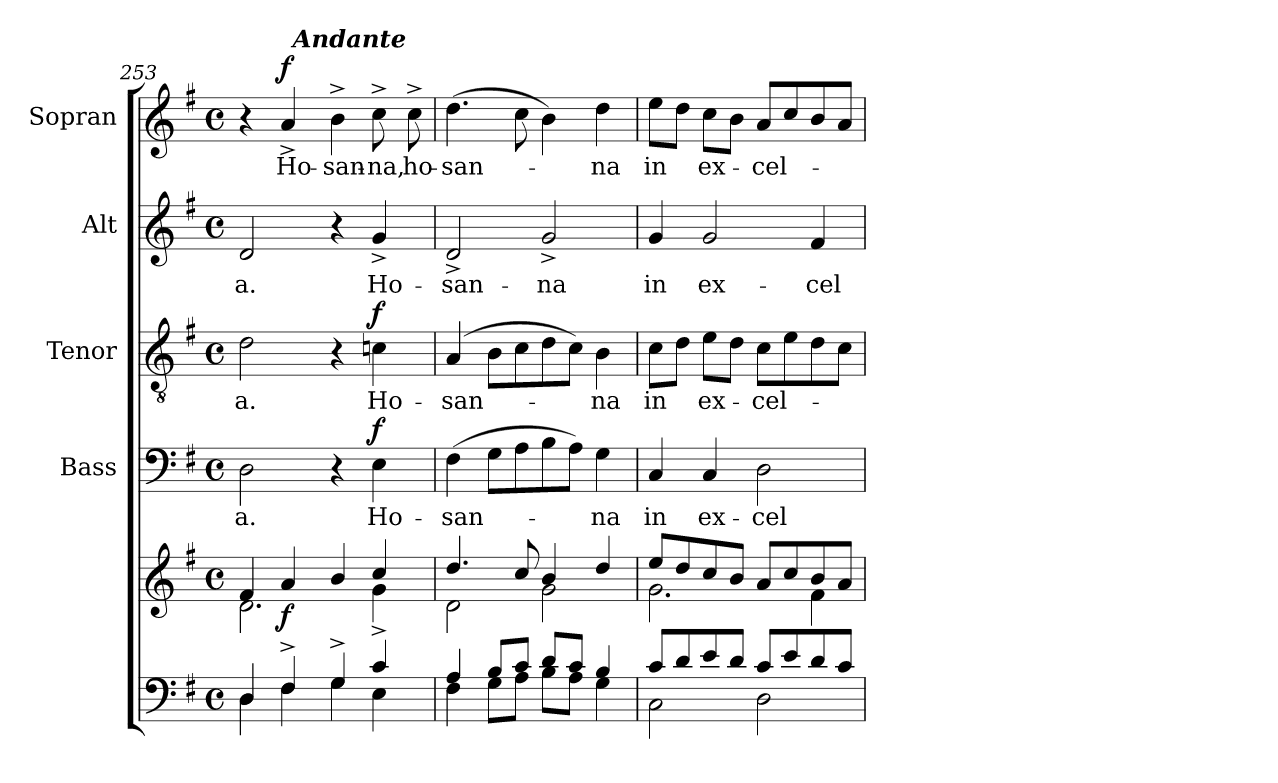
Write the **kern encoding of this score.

**kern	**kern	**dynam	**kern	**text	**dynam	**kern	**text	**dynam	**kern	**text	**kern	**text	**dynam
*part5	*part5	*part5	*part4	*part4	*part4	*part3	*part3	*part3	*part2	*part2	*part1	*part1	*part1
*staff6	*staff5	*staff5/6	*staff4	*staff4	*staff4	*staff3	*staff3	*staff3	*staff2	*staff2	*staff1	*staff1	*staff1
*	*	*	*I"Bass	*	*	*I"Tenor	*	*	*I"Alt	*	*I"Sopran	*	*
*	*	*	*I'B.	*	*	*I'T.	*	*	*I'A.	*	*I'S.	*	*
*clefF4	*clefG2	*	*clefF4	*	*	*clefGv2	*	*	*clefG2	*	*clefG2	*	*
*k[f#]	*k[f#]	*	*k[f#]	*	*	*k[f#]	*	*	*k[f#]	*	*k[f#]	*	*
*G:	*G:	*	*G:	*	*	*G:	*	*	*G:	*	*G:	*	*
*M4/4	*M4/4	*	*M4/4	*	*	*M4/4	*	*	*M4/4	*	*M4/4	*	*
*met(c)	*met(c)	*	*met(c)	*	*	*met(c)	*	*	*met(c)	*	*met(c)	*	*
=253	=253	=253	=253	=253	=253	=253	=253	=253	=253	=253	=253	=253	=253
*^	*^	*	*	*	*	*	*	*	*	*	*	*	*
!	!	!	!	!	!	!LO:LY:b	!	!	!LO:LY:b	!	!	!LO:LY:b	!	!	!
*	*	*	*	*	*	*	*	*	*	*	*	*	*^	*	*
4D/	4D\	4f#/	2.d\	.	2D\	-a.	.	2d\	-a.	.	2d/	-a.	4r	4ryy	.	.
!	!	!	!	!LO:DY:b	!	!	!	!	!	!	!	!	!	!	!LO:LY:b	!LO:DY:a
4F#^>/	4F#\	4a/	.	f	.	.	.	.	.	.	.	.	4a^>/	32ryy	Ho-	f
!	!	!	!	!	!	!	!	!	!	!	!	!	!	!LO:TX:a:Bi:t=Andante	!	!
.	.	.	.	.	.	.	.	.	.	.	.	.	.	2ryy	.	.
!	!	!	!	!	!	!	!	!	!	!	!	!	!	!	!LO:LY:b	!
4G^>/	4G\	4b/	.	.	4r	.	.	4r	.	.	4r	.	4b^>\	.	-san-	.
!	!	!	!	!	!	!LO:LY:b	!LO:DY:a	!	!LO:LY:b	!LO:DY:a	!	!LO:LY:b	!	!	!LO:LY:b	!
4c^>/	4E\	4cc/	4g\	.	4E\	Ho-	f	4cn\	Ho-	f	4g^</	Ho-	8cc^>\	.	-na,	.
.	.	.	.	.	.	.	.	.	.	.	.	.	.	8..ryy	.	.
!	!	!	!	!	!	!	!	!	!	!	!	!	!	!	!LO:LY:b	!
.	.	.	.	.	.	.	.	.	.	.	.	.	8cc^>\	.	ho-	.
=254	=254	=254	=254	=254	=254	=254	=254	=254	=254	=254	=254	=254	=254	=254	=254	=254
!	!	!	!	!	!	!LO:LY:b	!	!	!LO:LY:b	!	!	!LO:LY:b	!	!	!LO:LY:b	!
*	*	*	*	*	*	*	*	*	*	*	*	*	*v	*v	*	*
4A/	4F#\	4.dd/	2d\	.	(>4F#\	-san-	.	(4A/	-san-	.	2d^</	-san-	(>4.dd\	-san-	.
8B/L	8G\L	.	.	.	8G\L	.	.	8B\L	.	.	.	.	.	.	.
8c/J	8A\J	8cc/	.	.	8A\	.	.	8c\	.	.	.	.	8cc\	.	.
!	!	!	!	!	!	!	!	!	!	!	!	!LO:LY:b	!	!	!
8d/L	8B\L	4b/	2g\	.	8B\	.	.	8d\	.	.	2g^</	-na	4b\)	.	.
8c/J	8A\J	.	.	.	8A\J)	.	.	8c\J)	.	.	.	.	.	.	.
!	!	!	!	!	!	!LO:LY:b	!	!	!LO:LY:b	!	!	!	!	!LO:LY:b	!
4B/	4G\	4dd/	.	.	4G\	-na	.	4B\	-na	.	.	.	4dd\	-na	.
!!LO:LB:g=z
=255	=255	=255	=255	=255	=255	=255	=255	=255	=255	=255	=255	=255	=255	=255	=255
!	!	!	!	!	!	!LO:LY:b	!	!	!LO:LY:b	!	!	!LO:LY:b	!	!LO:LY:b	!
8c/L	2C\	8ee/L	2.g\	.	4C/	in	.	8c\L	in	.	4g/	in	8ee\L	in	.
8d/	.	8dd/	.	.	.	.	.	8d\J	.	.	.	.	8dd\J	.	.
!	!	!	!	!	!	!LO:LY:b	!	!	!LO:LY:b	!	!	!LO:LY:b	!	!LO:LY:b	!
8e/	.	8cc/	.	.	4C/	ex-	.	8e\L	ex-	.	2g/	ex-	8cc\L	ex-	.
8d/J	.	8b/J	.	.	.	.	.	8d\J	.	.	.	.	8b\J	.	.
!	!	!	!	!	!	!LO:LY:b	!	!	!LO:LY:b	!	!	!	!	!LO:LY:b	!
8c/L	2D\	8a/L	.	.	2D\	-cel-	.	8c\L	-cel-	.	.	.	8a/L	-cel-	.
8e/	.	8cc/	.	.	.	.	.	8e\	.	.	.	.	8cc/	.	.
!	!	!	!	!	!	!	!	!	!	!	!	!LO:LY:b	!	!	!
8d/	.	8b/	4f#\	.	.	.	.	8d\	.	.	4f#/	-cel-	8b/	.	.
8c/J	.	8a/J	.	.	.	.	.	8c\J	.	.	.	.	8a/J	.	.
*v	*v	*	*	*	*	*	*	*	*	*	*	*	*	*	*
*	*v	*v	*	*	*	*	*	*	*	*	*	*	*	*
=	=	=	=	=	=	=	=	=	=	=	=	=	=
*-	*-	*-	*-	*-	*-	*-	*-	*-	*-	*-	*-	*-	*-
